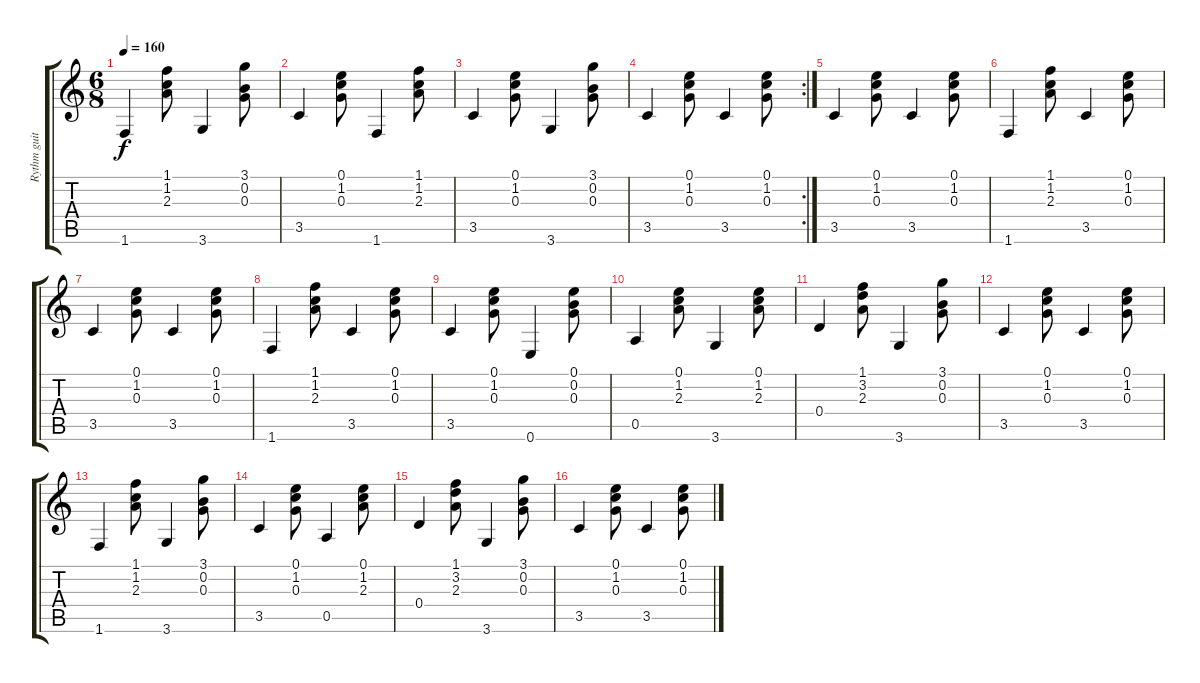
\track ("Rythm guitar" "Rythm guit") {instrument acousticguitarsteel}
\staff {score tabs}
\tuning (E4 B3 G3 D3 A2 E2) {hide}
\ts (6 8)
\tempo 160
\clef g2
\ks c
1.6.4{dy f} (1.1 1.2 2.3).8 3.6.4 (3.1 0.2 0.3).8 |
3.5.4 (0.1 1.2 0.3).8 1.6.4 (1.1 1.2 2.3).8 |
3.5.4 (0.1 1.2 0.3).8 3.6.4 (3.1 0.2 0.3).8 |
\rc 2
3.5.4 (0.1 1.2 0.3).8 3.5.4 (0.1 1.2 0.3).8 |
3.5.4 (0.1 1.2 0.3).8 3.5.4 (0.1 1.2 0.3).8 |
1.6.4 (1.1 1.2 2.3).8 3.5.4 (0.1 1.2 0.3).8 |
3.5.4 (0.1 1.2 0.3).8 3.5.4 (0.1 1.2 0.3).8 |
1.6.4 (1.1 1.2 2.3).8 3.5.4 (0.1 1.2 0.3).8 |
3.5.4 (0.1 1.2 0.3).8 0.6.4 (0.1 0.2 0.3).8 |
0.5.4 (0.1 1.2 2.3).8 3.6.4 (0.1 1.2 2.3).8 |
0.4.4 (1.1 3.2 2.3).8 3.6.4 (3.1 0.2 0.3).8 |
3.5.4 (0.1 1.2 0.3).8 3.5.4 (0.1 1.2 0.3).8 |
1.6.4 (1.1 1.2 2.3).8 3.6.4 (3.1 0.2 0.3).8 |
3.5.4 (0.1 1.2 0.3).8 0.5.4 (0.1 1.2 2.3).8 |
0.4.4 (1.1 3.2 2.3).8 3.6.4 (3.1 0.2 0.3).8 |
3.5.4 (0.1 1.2 0.3).8 3.5.4 (0.1 1.2 0.3).8
